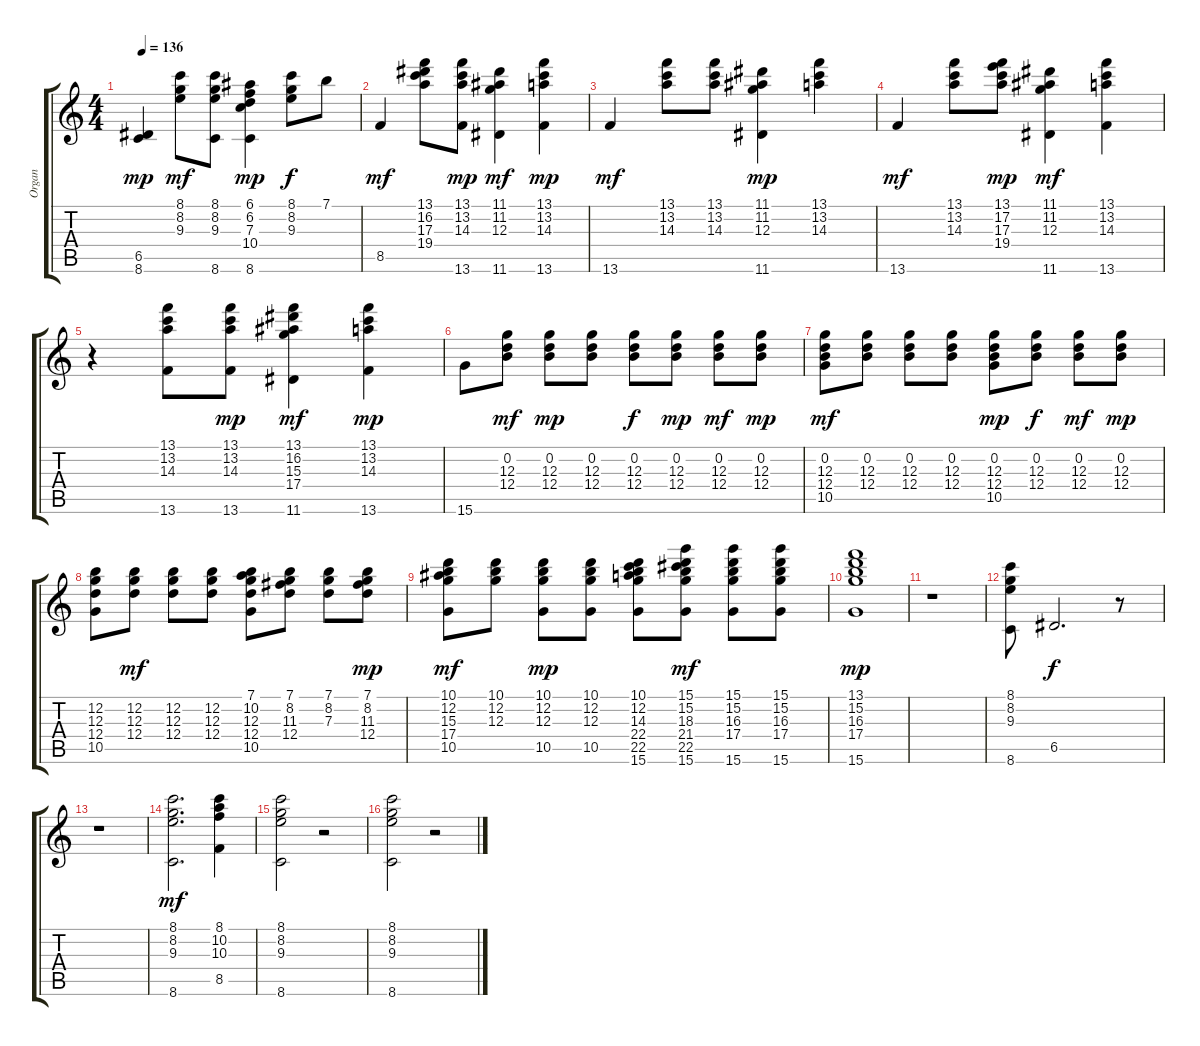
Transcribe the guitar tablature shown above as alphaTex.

\track ("Organ" "Organ") {instrument overdrivenguitar}
\staff {score tabs}
\tuning (E4 B3 G3 D3 A2 E2) {hide}
\ts (4 4)
\tempo 136
\clef g2
\ks c
(6.5 8.6).4{dy mp} (8.1 8.2 9.3).8{dy mf} (8.1 8.2 9.3 8.6).8 (6.1 6.2 7.3 10.4 8.6).4{dy mp} (8.1 8.2 9.3).8{dy f} 7.1.8 |
8.5.4{dy mf} (13.1 16.2 17.3 19.4).8 (13.1 13.2 14.3 13.6).8{dy mp} (11.1 11.2 12.3 11.6).4{dy mf} (13.1 13.2 14.3 13.6).4{dy mp} |
13.6.4{dy mf} (13.1 13.2 14.3).8 (13.1 13.2 14.3).8 (11.1 11.2 12.3 11.6).4{dy mp} (13.1 13.2 14.3).4 |
13.6.4{dy mf} (13.1 13.2 14.3).8 (13.1 17.2 17.3 19.4).8{dy mp} (11.1 11.2 12.3 11.6).4{dy mf} (13.1 13.2 14.3 13.6).4 |
r.4 (13.1 13.2 14.3 13.6).8 (13.1 13.2 14.3 13.6).8{dy mp} (13.1 16.2 15.3 17.4 11.6).4{dy mf} (13.1 13.2 14.3 13.6).4{dy mp} |
15.6.8 (0.2 12.3 12.4).8{dy mf} (0.2 12.3 12.4).8{dy mp} (0.2 12.3 12.4).8 (0.2 12.3 12.4).8{dy f} (0.2 12.3 12.4).8{dy mp} (0.2 12.3 12.4).8{dy mf} (0.2 12.3 12.4).8{dy mp} |
(0.2 12.3 12.4 10.5).8{dy mf} (0.2 12.3 12.4).8 (0.2 12.3 12.4).8 (0.2 12.3 12.4).8 (0.2 12.3 12.4 10.5).8{dy mp} (0.2 12.3 12.4).8{dy f} (0.2 12.3 12.4).8{dy mf} (0.2 12.3 12.4).8{dy mp} |
(12.2 12.3 12.4 10.5).8 (12.2 12.3 12.4).8{dy mf} (12.2 12.3 12.4).8 (12.2 12.3 12.4).8 (7.1 10.2 12.3 12.4 10.5).8 (7.1 8.2 11.3 12.4).8 (7.1 8.2 7.3).8 (7.1 8.2 11.3 12.4).8{dy mp} |
(10.1 12.2 15.3 17.4 10.5).8{dy mf} (10.1 12.2 12.3).8 (10.1 12.2 12.3 10.5).8{dy mp} (10.1 12.2 12.3 10.5).8 (10.1 12.2 14.3 22.4 22.5 15.6).8 (15.1 15.2 18.3 21.4 22.5 15.6).8{dy mf} (15.1 15.2 16.3 17.4 15.6).8 (15.1 15.2 16.3 17.4 15.6).8 |
(13.1 15.2 16.3 17.4 15.6).1{dy mp} |
r.1 |
(8.1 8.2 9.3 8.6).8 6.5.2{d dy f} r.8 |
r.1 |
(8.1 8.2 9.3 8.6).2{d dy mf} (8.1 10.2 10.3 8.5).4 |
(8.1 8.2 9.3 8.6).2 r.2 |
(8.1 8.2 9.3 8.6).2 r.2
